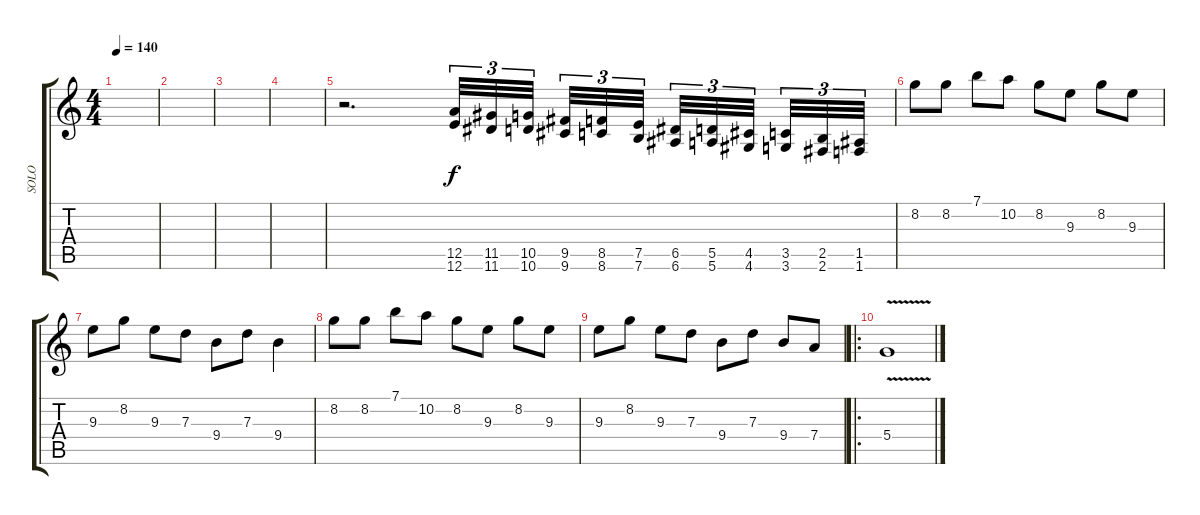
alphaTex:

\track ("SOLO" "SOLO") {instrument distortionguitar}
\staff {score tabs}
\tuning (E4 B3 G3 D3 A2 E2) {hide}
\ts (4 4)
\tempo 140
\clef g2
\ks c
|
|
|
|
r.2{d} (12.5 12.6).32{tu (3 2)} (11.5 11.6).32{tu (3 2)} (10.5 10.6).32{tu (3 2)} (9.5 9.6).32{tu (3 2)} (8.5 8.6).32{tu (3 2)} (7.5 7.6).32{tu (3 2)} (6.5 6.6).32{tu (3 2)} (5.5 5.6).32{tu (3 2)} (4.5 4.6).32{tu (3 2)} (3.5 3.6).32{tu (3 2)} (2.5 2.6).32{tu (3 2)} (1.5 1.6).32{tu (3 2)} |
8.2.8 8.2.8 7.1.8 10.2.8 8.2.8 9.3.8 8.2.8 9.3.8 |
9.3.8 8.2.8 9.3.8 7.3.8 9.4.8 7.3.8 9.4.4 |
8.2.8 8.2.8 7.1.8 10.2.8 8.2.8 9.3.8 8.2.8 9.3.8 |
9.3.8 8.2.8 9.3.8 7.3.8 9.4.8 7.3.8 9.4.8 7.4.8 |
\ro
5.4{v}.1
